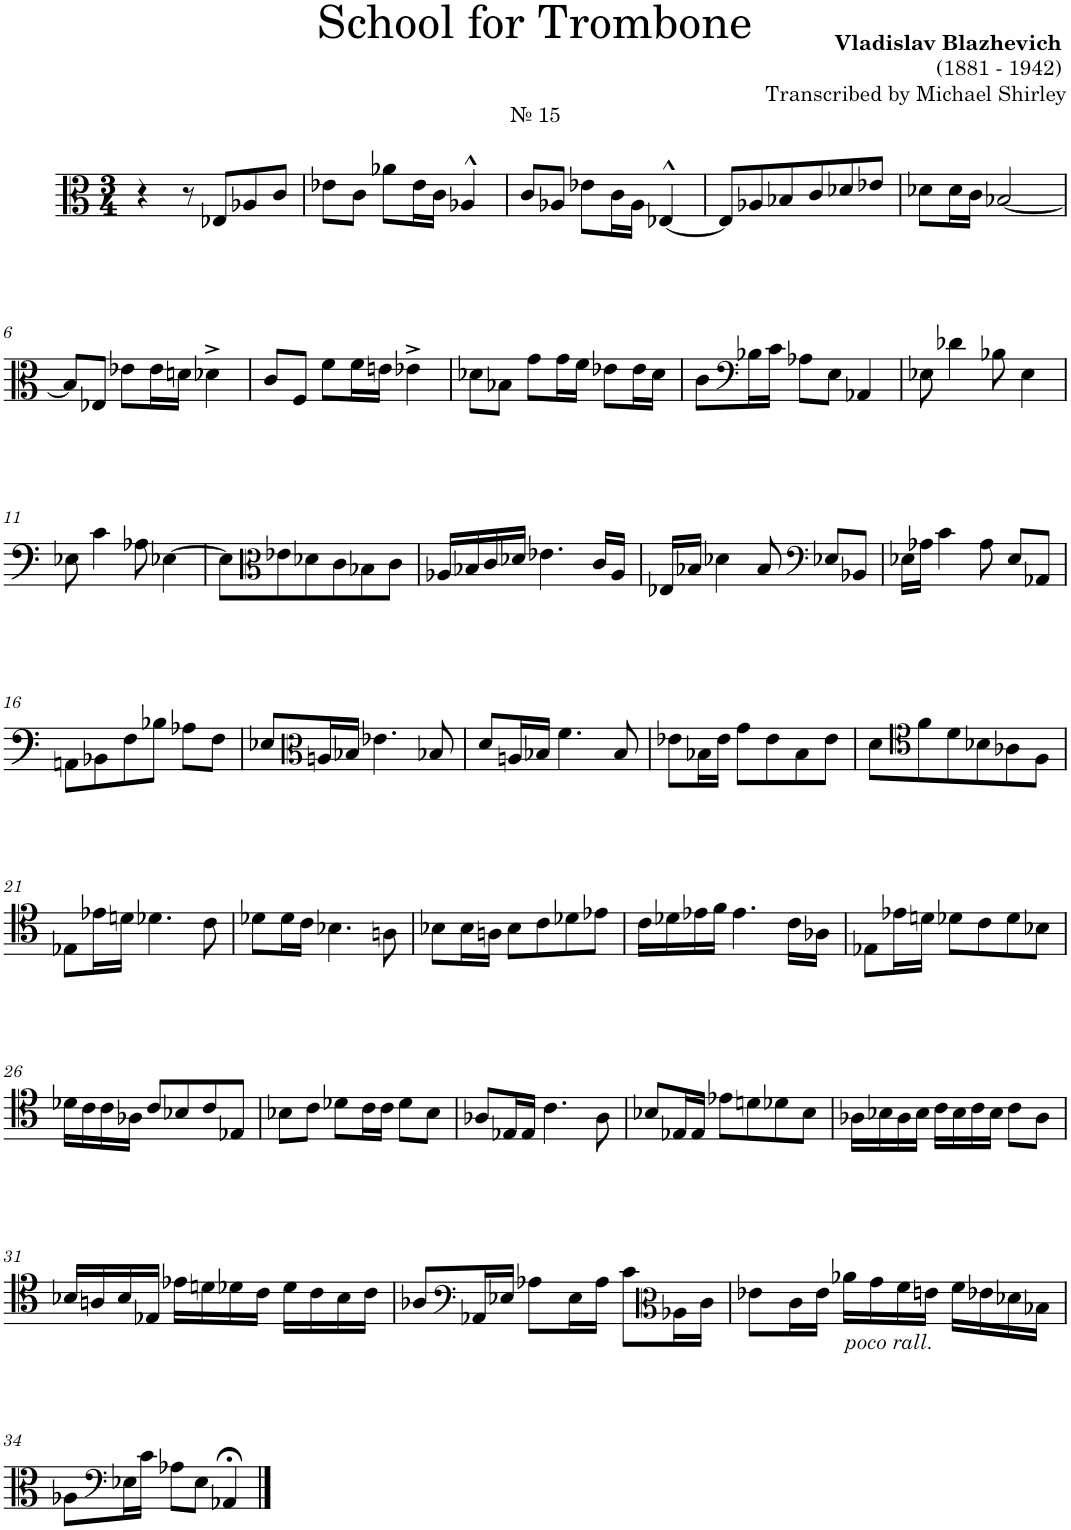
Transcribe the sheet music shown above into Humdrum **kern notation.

**kern
*part1
*staff1
*I"Trombone
*I'Tbn.
*clefC3
*k[]
*M3/4
=1
!LO:TX:a:t=№ 15
4r
8r
8E-X/L
8A-X/
8c/J
=2
8e-X\L
8c\J
8a-X\L
16e-\L
16c\JJ
4A-X^^/
=3
8c/L
8A-X/J
8e-X\L
16c\L
16A-\JJ
[4E-X^^/
=4
8E-/L]
8A-X/
8B-X/
8c/
8d-X/
8e-X/J
=5
8d-X\L
16d-\L
16c\JJ
[2B-X/
!!LO:LB:g=z
=6
8B-/L]
8E-X/J
8e-X\L
16e-\L
16dn\JJ
4d-X^\
=7
8c/L
8F/J
8f\L
16f\L
16en\JJ
4e-X^\
=8
8d-X\L
8B-X\J
8g\L
16g\L
16f\JJ
8e-X\L
16e-\L
16d-\JJ
=9
8c\L
*clefF4
16B-X\L
16c\JJ
8A-X\L
8E\J
4AA-X/
=10
8E-X\
4d-X\
8B-X\
4E-\
!!LO:LB:g=z
=11
8E-X\
4c\
8A-X\
[4E-X\
=12
8E-\L]
*clefC3
8e-X\
8d-X\
8c\
8B-X\
8c\J
=13
16A-X/LL
16B-X/
16c/
16d-X/JJ
4.e-X\
16c/LL
16A-/JJ
=14
16E-X/LL
16B-X/JJ
4d-X\
8B-/
*clefF4
8E-X/L
8BB-X/J
=15
16E-X\LL
16A-X\JJ
4c\
8A-\
8E-/L
8AA-X/J
!!LO:LB:g=z
=16
8AAn\L
8BB-X\
8F\
8B-X\J
8A-X\L
8F\J
=17
8E-X/L
*clefC3
16An/L
16B-X/JJ
4.e-X\
8B-X/
=18
8d/L
16An/L
16B-X/JJ
4.f\
8B-/
=19
8e-X\L
16B-X\L
16e-\JJ
8g\L
8e-\
8B-\
8e-\J
=20
8d\L
*clefC4
8f\
8d\
8B-X\
8A-X\
8F\J
!!LO:LB:g=z
=21
8E-X\L
16e-X\L
16dn\JJ
4.d-X\
8c\
=22
8d-X\L
16d-\L
16c\JJ
4.B-X\
8An\
=23
8B-X\L
16B-\L
16An\JJ
8B-\L
8c\
8d-X\
8e-X\J
=24
16c\LL
16d-X\
16e-X\
16f\JJ
4.e-\
16c\LL
16A-X\JJ
=25
8E-X\L
16e-X\L
16dn\JJ
8d-X\L
8c\
8d-\
8B-X\J
!!LO:LB:g=z
=26
16d-X\LL
16c\
16c\
16A-X\JJ
8c/L
8B-X/
8c/
8E-X/J
=27
8B-X\L
8c\J
8d-X\L
16c\L
16c\JJ
8d-\L
8B-\J
=28
8A-X/L
16E-X/L
16E-/JJ
4.c\
8A-\
=29
8B-X/L
16E-X/L
16E-/JJ
8e-X\L
8dn\
8d-X\
8B-\J
=30
16A-X\LL
16B-X\
16A-\
16B-\JJ
16c\LL
16B-\
16c\
16B-\JJ
8c\L
8A-\J
!!LO:LB:g=z
=31
16B-X/LL
16An/
16B-/
16E-X/JJ
16e-X\LL
16dn\
16d-X\
16c\JJ
16d-\LL
16c\
16B-\
16c\JJ
=32
8A-X/L
*clefF4
16AA-X/L
16E-X/JJ
8A-X\L
16E-\L
16A-\JJ
8c\L
*clefC3
16A-X\L
16c\JJ
=33
8e-X\L
16c\L
16e-\JJ
!LO:TX:b:i:t=poco rall.
16a-X\LL
16g\
16f\
16en\JJ
16f\LL
16e-X\
16d-X\
16B-X\JJ
!!LO:LB:g=z
=34
8A-X\L
*clefF4
16E-X\L
16c\JJ
8A-X\L
8E-\J
4AA-X;</
==
*-
